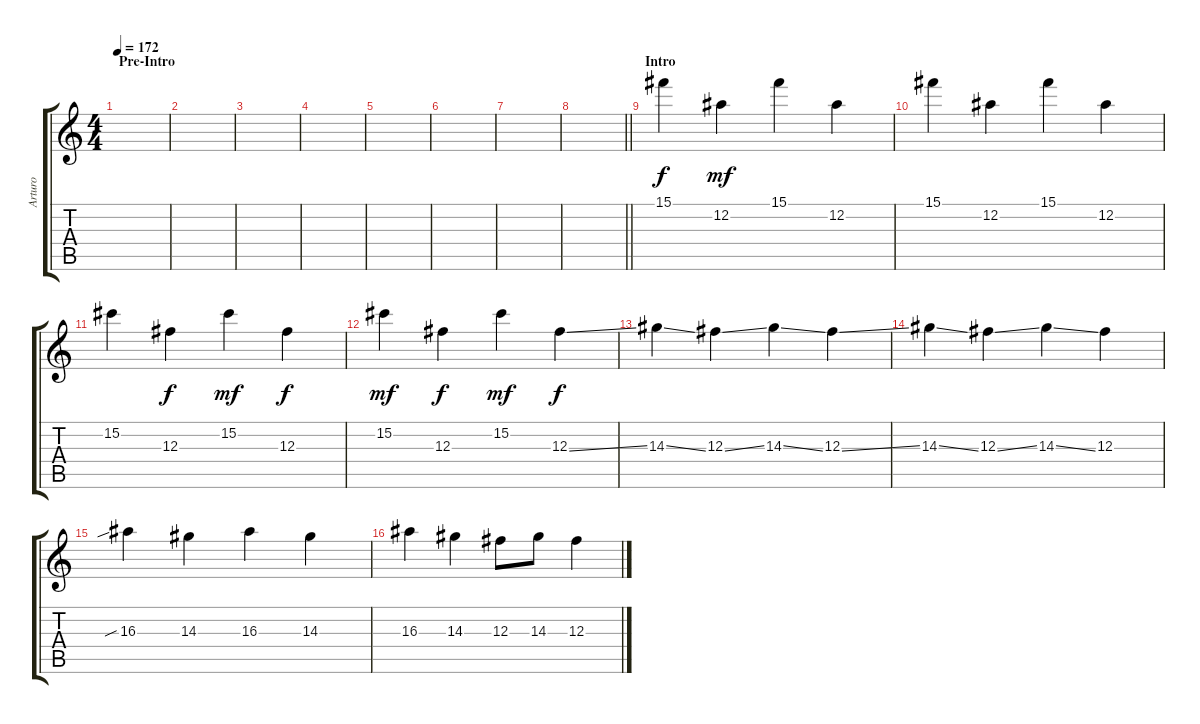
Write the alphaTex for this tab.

\track ("Arturo" "Arturo") {instrument overdrivenguitar}
\staff {score tabs}
\tuning (Eb4 Bb3 Gb3 Db3 Ab2 Eb2) {hide}
\ts (4 4)
\section ("" "Pre-Intro")
\tempo 172
\clef g2
\ks c
|
|
|
|
|
|
|
\barLineRight lightlight
|
\section ("" "Intro")
15.1.4 12.2.4{dy mf} 15.1.4 12.2.4 |
15.1.4 12.2.4 15.1.4 12.2.4 |
15.2.4 12.3.4{dy f} 15.2.4{dy mf} 12.3.4{dy f} |
15.2.4{dy mf} 12.3.4{dy f} 15.2.4{dy mf} 12.3{ss}.4{dy f} |
14.3{ss}.4 12.3{ss}.4 14.3{ss}.4 12.3{ss}.4 |
14.3{ss}.4 12.3{ss}.4 14.3{ss}.4 12.3.4 |
16.3{sib}.4 14.3.4 16.3.4 14.3.4 |
16.3.4 14.3.4 12.3.8 14.3.8 12.3.4
